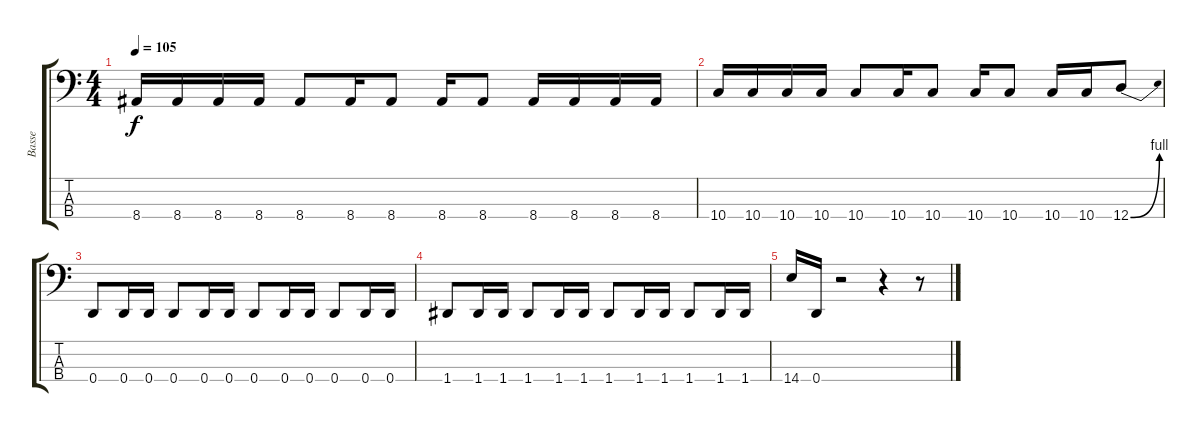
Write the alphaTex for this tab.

\track ("Basse" "Basse") {instrument electricbassfinger}
\staff {score tabs}
\tuning (G2 D2 A1 D1) {hide}
\ts (4 4)
\tempo 105
\clef f4
\ks c
8.4.16{dy f} 8.4.16 8.4.16 8.4.16 8.4.8 8.4.16 8.4.8 8.4.16 8.4.8 8.4.16 8.4.16 8.4.16 8.4.16 |
10.4.16 10.4.16 10.4.16 10.4.16 10.4.8 10.4.16 10.4.8 10.4.16 10.4.8 10.4.16 10.4.16 12.4{be (bend 0 0 60 4)}.8 |
0.4.8 0.4.16 0.4.16 0.4.8 0.4.16 0.4.16 0.4.8 0.4.16 0.4.16 0.4.8 0.4.16 0.4.16 |
1.4.8 1.4.16 1.4.16 1.4.8 1.4.16 1.4.16 1.4.8 1.4.16 1.4.16 1.4.8 1.4.16 1.4.16 |
14.4.16 0.4.16 r.2 r.4 r.8
